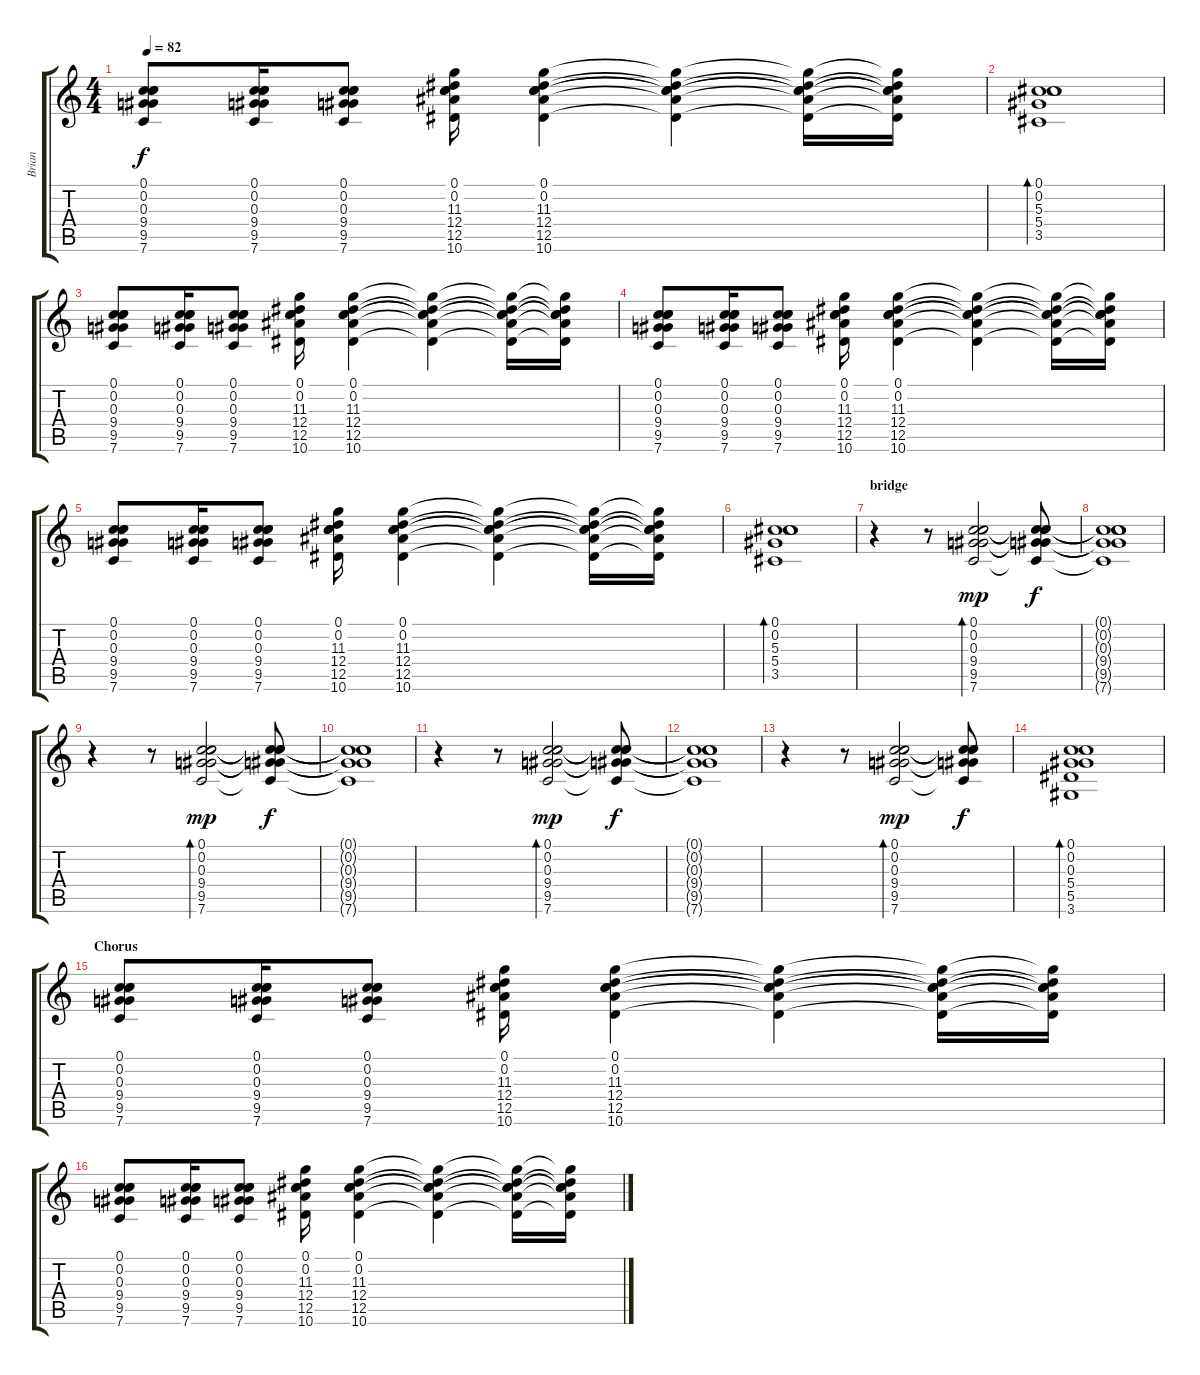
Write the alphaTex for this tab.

\track ("Brian" "Brian") {instrument electricguitarjazz}
\staff {score tabs}
\tuning (C4 C4 Ab3 Eb3 Bb2 F2) {hide}
\ts (4 4)
\tempo 82
\clef g2
\ks c
(0.1 0.2 0.3 9.4 9.5 7.6).8{dy f} (0.1 0.2 0.3 9.4 9.5 7.6).16 (0.1 0.2 0.3 9.4 9.5 7.6).8 (0.1 0.2 11.3 12.4 12.5 10.6).16 (0.1 0.2 11.3 12.4 12.5 10.6).4 (0.1{t} 0.2{t} 11.3{t} 12.4{t} 12.5{t} 10.6{t}).4 (0.1{t} 0.2{t} 11.3{t} 12.4{t} 12.5{t} 10.6{t}).16 (0.1{t} 0.2{t} 11.3{t} 12.4{t} 12.5{t} 10.6{t}).16 |
(0.1 0.2 5.3 5.4 3.5).1{bd 120} |
(0.1 0.2 0.3 9.4 9.5 7.6).8 (0.1 0.2 0.3 9.4 9.5 7.6).16 (0.1 0.2 0.3 9.4 9.5 7.6).8 (0.1 0.2 11.3 12.4 12.5 10.6).16 (0.1 0.2 11.3 12.4 12.5 10.6).4 (0.1{t} 0.2{t} 11.3{t} 12.4{t} 12.5{t} 10.6{t}).4 (0.1{t} 0.2{t} 11.3{t} 12.4{t} 12.5{t} 10.6{t}).16 (0.1{t} 0.2{t} 11.3{t} 12.4{t} 12.5{t} 10.6{t}).16 |
(0.1 0.2 0.3 9.4 9.5 7.6).8 (0.1 0.2 0.3 9.4 9.5 7.6).16 (0.1 0.2 0.3 9.4 9.5 7.6).8 (0.1 0.2 11.3 12.4 12.5 10.6).16 (0.1 0.2 11.3 12.4 12.5 10.6).4 (0.1{t} 0.2{t} 11.3{t} 12.4{t} 12.5{t} 10.6{t}).4 (0.1{t} 0.2{t} 11.3{t} 12.4{t} 12.5{t} 10.6{t}).16 (0.1{t} 0.2{t} 11.3{t} 12.4{t} 12.5{t} 10.6{t}).16 |
(0.1 0.2 0.3 9.4 9.5 7.6).8 (0.1 0.2 0.3 9.4 9.5 7.6).16 (0.1 0.2 0.3 9.4 9.5 7.6).8 (0.1 0.2 11.3 12.4 12.5 10.6).16 (0.1 0.2 11.3 12.4 12.5 10.6).4 (0.1{t} 0.2{t} 11.3{t} 12.4{t} 12.5{t} 10.6{t}).4 (0.1{t} 0.2{t} 11.3{t} 12.4{t} 12.5{t} 10.6{t}).16 (0.1{t} 0.2{t} 11.3{t} 12.4{t} 12.5{t} 10.6{t}).16 |
(0.1 0.2 5.3 5.4 3.5).1{bd 120} |
\section ("" "bridge")
r.4 r.8 (0.1 0.2 0.3 9.4 9.5 7.6).2{bd 60 dy mp} (0.1{t} 0.2{t} 0.3{t} 9.4{t} 9.5{t} 7.6{t}).8{dy f} |
(0.1{t} 0.2{t} 0.3{t} 9.4{t} 9.5{t} 7.6{t}).1 |
r.4 r.8 (0.1 0.2 0.3 9.4 9.5 7.6).2{bd 60 dy mp} (0.1{t} 0.2{t} 0.3{t} 9.4{t} 9.5{t} 7.6{t}).8{dy f} |
(0.1{t} 0.2{t} 0.3{t} 9.4{t} 9.5{t} 7.6{t}).1 |
r.4 r.8 (0.1 0.2 0.3 9.4 9.5 7.6).2{bd 60 dy mp} (0.1{t} 0.2{t} 0.3{t} 9.4{t} 9.5{t} 7.6{t}).8{dy f} |
(0.1{t} 0.2{t} 0.3{t} 9.4{t} 9.5{t} 7.6{t}).1 |
r.4 r.8 (0.1 0.2 0.3 9.4 9.5 7.6).2{bd 60 dy mp} (0.1{t} 0.2{t} 0.3{t} 9.4{t} 9.5{t} 7.6{t}).8{dy f} |
(0.1 0.2 0.3 5.4 5.5 3.6).1{bd 60} |
\section ("" "Chorus")
(0.1 0.2 0.3 9.4 9.5 7.6).8 (0.1 0.2 0.3 9.4 9.5 7.6).16 (0.1 0.2 0.3 9.4 9.5 7.6).8 (0.1 0.2 11.3 12.4 12.5 10.6).16 (0.1 0.2 11.3 12.4 12.5 10.6).4 (0.1{t} 0.2{t} 11.3{t} 12.4{t} 12.5{t} 10.6{t}).4 (0.1{t} 0.2{t} 11.3{t} 12.4{t} 12.5{t} 10.6{t}).16 (0.1{t} 0.2{t} 11.3{t} 12.4{t} 12.5{t} 10.6{t}).16 |
(0.1 0.2 0.3 9.4 9.5 7.6).8 (0.1 0.2 0.3 9.4 9.5 7.6).16 (0.1 0.2 0.3 9.4 9.5 7.6).8 (0.1 0.2 11.3 12.4 12.5 10.6).16 (0.1 0.2 11.3 12.4 12.5 10.6).4 (0.1{t} 0.2{t} 11.3{t} 12.4{t} 12.5{t} 10.6{t}).4 (0.1{t} 0.2{t} 11.3{t} 12.4{t} 12.5{t} 10.6{t}).16 (0.1{t} 0.2{t} 11.3{t} 12.4{t} 12.5{t} 10.6{t}).16
